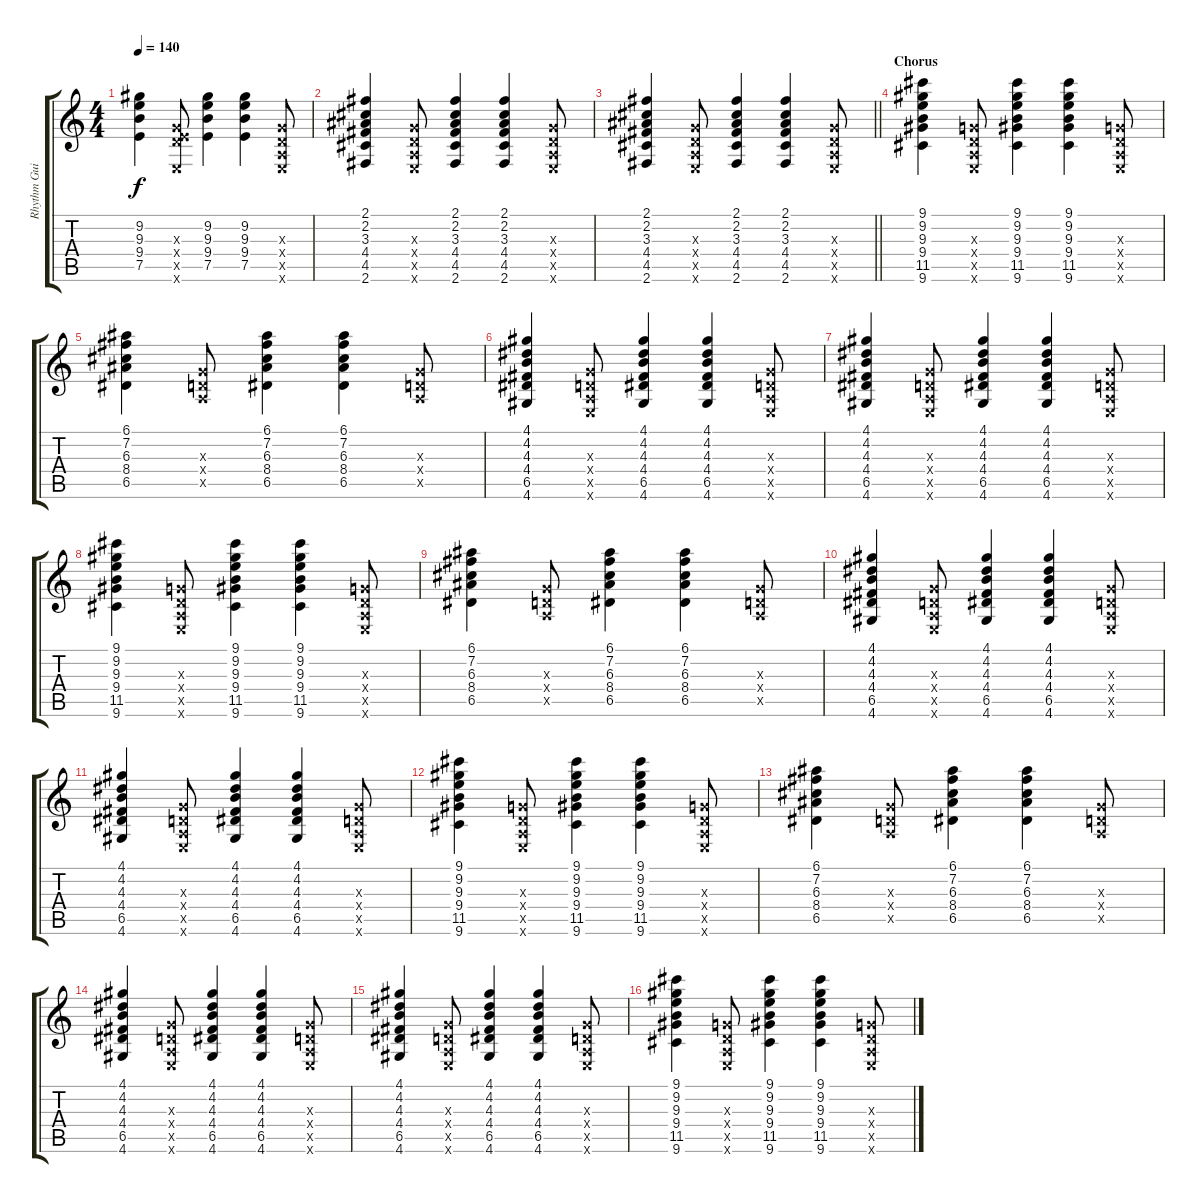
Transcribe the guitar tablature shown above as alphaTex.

\track ("Rhythm Guitar" "Rhythm Gui") {instrument electricguitarjazz}
\staff {score tabs}
\tuning (E4 B3 G3 D3 A2 E2) {hide}
\ts (4 4)
\tempo 140
\clef g2
\ks c
(9.2 9.3 9.4 7.5).4{dy f} (0.3{x} 0.4{x} 7.5{x} 0.6{x}).8 (9.2 9.3 9.4 7.5).4 (9.2 9.3 9.4 7.5).4 (0.3{x} 0.4{x} 0.5{x} 0.6{x}).8 |
(2.1 2.2 3.3 4.4 4.5 2.6).4 (0.3{x} 0.4{x} 0.5{x} 0.6{x}).8 (2.1 2.2 3.3 4.4 4.5 2.6).4 (2.1 2.2 3.3 4.4 4.5 2.6).4 (0.3{x} 0.4{x} 0.5{x} 0.6{x}).8 |
\barLineRight lightlight
(2.1 2.2 3.3 4.4 4.5 2.6).4 (0.3{x} 0.4{x} 0.5{x} 0.6{x}).8 (2.1 2.2 3.3 4.4 4.5 2.6).4 (2.1 2.2 3.3 4.4 4.5 2.6).4 (0.3{x} 0.4{x} 0.5{x} 0.6{x}).8 |
\section ("" "Chorus")
(9.1 9.2 9.3 9.4 11.5 9.6).4 (0.3{x} 0.4{x} 0.5{x} 0.6{x}).8 (9.1 9.2 9.3 9.4 11.5 9.6).4 (9.1 9.2 9.3 9.4 11.5 9.6).4 (0.3{x} 0.4{x} 0.5{x} 0.6{x}).8 |
(6.1 7.2 6.3 8.4 6.5).4 (0.3{x} 0.4{x} 0.5{x}).8 (6.1 7.2 6.3 8.4 6.5).4 (6.1 7.2 6.3 8.4 6.5).4 (0.3{x} 0.4{x} 0.5{x}).8 |
(4.1 4.2 4.3 4.4 6.5 4.6).4 (0.3{x} 0.4{x} 0.5{x} 0.6{x}).8 (4.1 4.2 4.3 4.4 6.5 4.6).4 (4.1 4.2 4.3 4.4 6.5 4.6).4 (0.3{x} 0.4{x} 0.5{x} 0.6{x}).8 |
(4.1 4.2 4.3 4.4 6.5 4.6).4 (0.3{x} 0.4{x} 0.5{x} 0.6{x}).8 (4.1 4.2 4.3 4.4 6.5 4.6).4 (4.1 4.2 4.3 4.4 6.5 4.6).4 (0.3{x} 0.4{x} 0.5{x} 0.6{x}).8 |
(9.1 9.2 9.3 9.4 11.5 9.6).4 (0.3{x} 0.4{x} 0.5{x} 0.6{x}).8 (9.1 9.2 9.3 9.4 11.5 9.6).4 (9.1 9.2 9.3 9.4 11.5 9.6).4 (0.3{x} 0.4{x} 0.5{x} 0.6{x}).8 |
(6.1 7.2 6.3 8.4 6.5).4 (0.3{x} 0.4{x} 0.5{x}).8 (6.1 7.2 6.3 8.4 6.5).4 (6.1 7.2 6.3 8.4 6.5).4 (0.3{x} 0.4{x} 0.5{x}).8 |
(4.1 4.2 4.3 4.4 6.5 4.6).4 (0.3{x} 0.4{x} 0.5{x} 0.6{x}).8 (4.1 4.2 4.3 4.4 6.5 4.6).4 (4.1 4.2 4.3 4.4 6.5 4.6).4 (0.3{x} 0.4{x} 0.5{x} 0.6{x}).8 |
(4.1 4.2 4.3 4.4 6.5 4.6).4 (0.3{x} 0.4{x} 0.5{x} 0.6{x}).8 (4.1 4.2 4.3 4.4 6.5 4.6).4 (4.1 4.2 4.3 4.4 6.5 4.6).4 (0.3{x} 0.4{x} 0.5{x} 0.6{x}).8 |
(9.1 9.2 9.3 9.4 11.5 9.6).4 (0.3{x} 0.4{x} 0.5{x} 0.6{x}).8 (9.1 9.2 9.3 9.4 11.5 9.6).4 (9.1 9.2 9.3 9.4 11.5 9.6).4 (0.3{x} 0.4{x} 0.5{x} 0.6{x}).8 |
(6.1 7.2 6.3 8.4 6.5).4 (0.3{x} 0.4{x} 0.5{x}).8 (6.1 7.2 6.3 8.4 6.5).4 (6.1 7.2 6.3 8.4 6.5).4 (0.3{x} 0.4{x} 0.5{x}).8 |
(4.1 4.2 4.3 4.4 6.5 4.6).4 (0.3{x} 0.4{x} 0.5{x} 0.6{x}).8 (4.1 4.2 4.3 4.4 6.5 4.6).4 (4.1 4.2 4.3 4.4 6.5 4.6).4 (0.3{x} 0.4{x} 0.5{x} 0.6{x}).8 |
(4.1 4.2 4.3 4.4 6.5 4.6).4 (0.3{x} 0.4{x} 0.5{x} 0.6{x}).8 (4.1 4.2 4.3 4.4 6.5 4.6).4 (4.1 4.2 4.3 4.4 6.5 4.6).4 (0.3{x} 0.4{x} 0.5{x} 0.6{x}).8 |
(9.1 9.2 9.3 9.4 11.5 9.6).4 (0.3{x} 0.4{x} 0.5{x} 0.6{x}).8 (9.1 9.2 9.3 9.4 11.5 9.6).4 (9.1 9.2 9.3 9.4 11.5 9.6).4 (0.3{x} 0.4{x} 0.5{x} 0.6{x}).8
